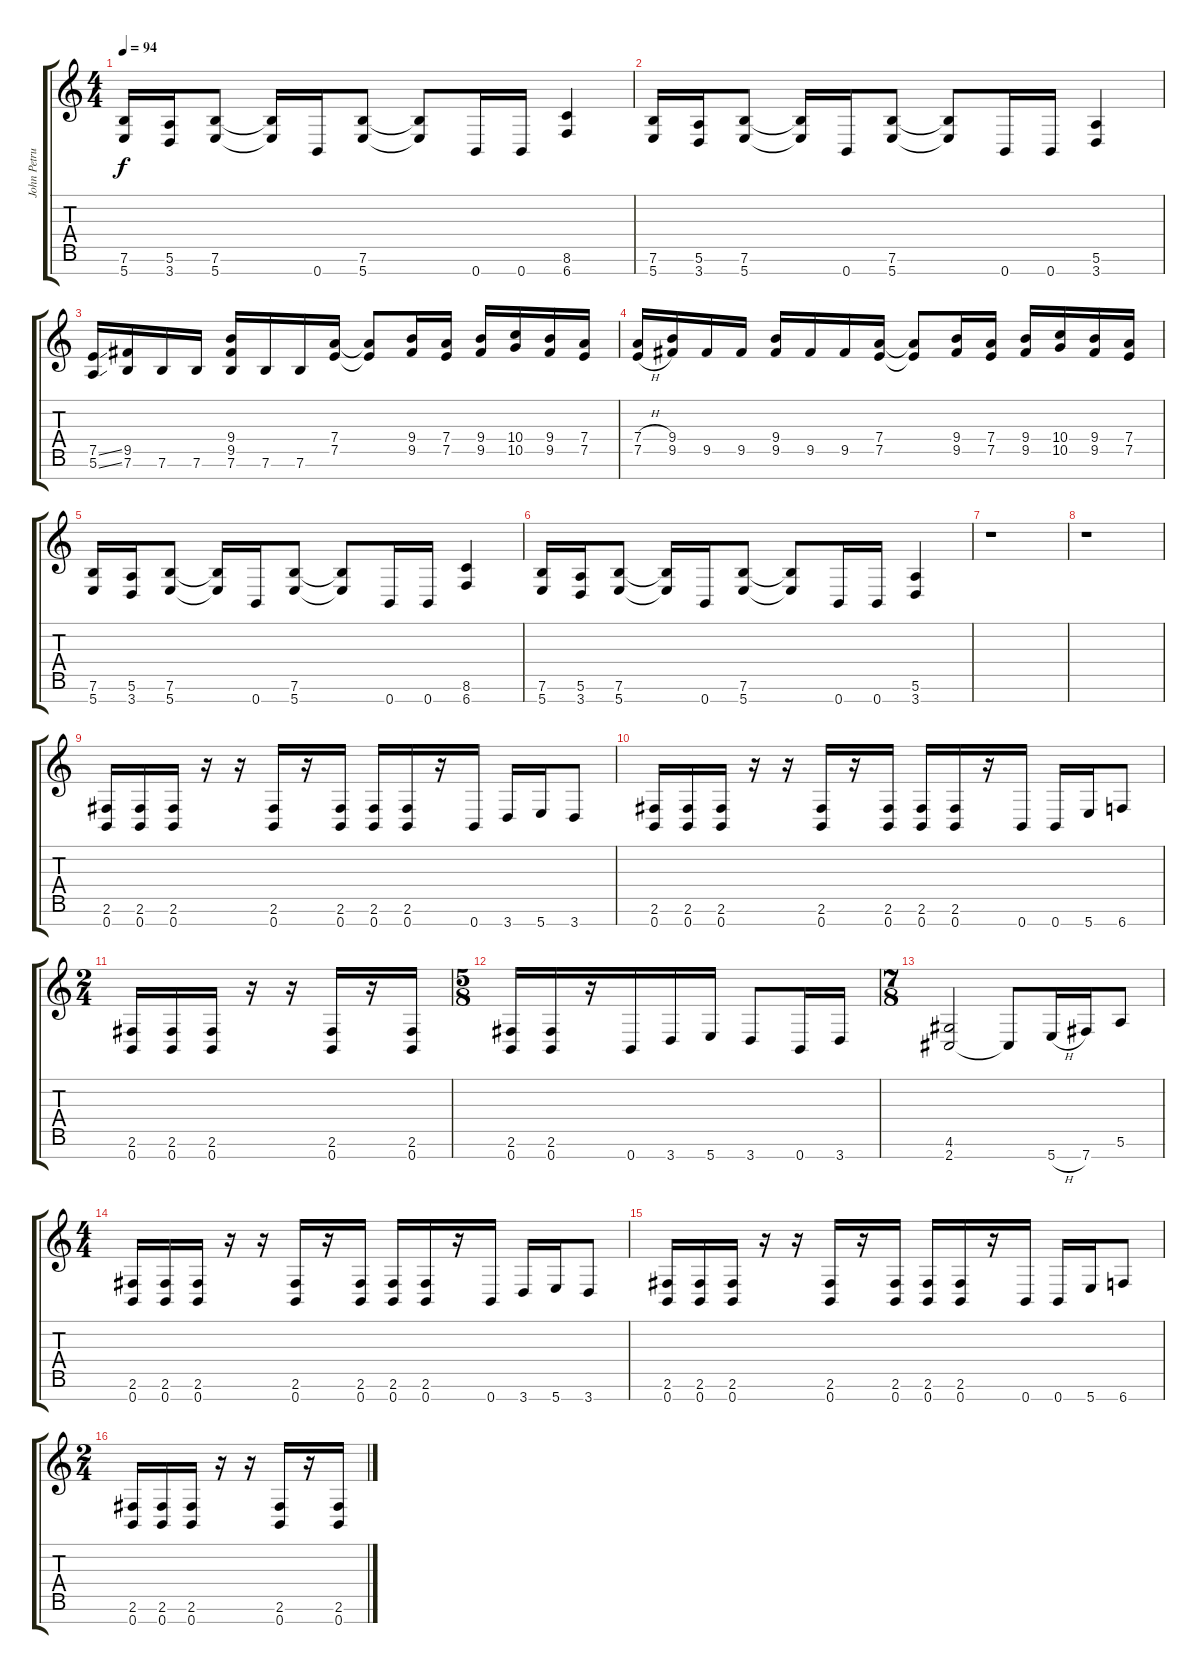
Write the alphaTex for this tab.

\track ("John Petrucci - 7 Strings Guitar" "John Petru") {instrument distortionguitar}
\staff {score tabs}
\tuning (E4 B3 G3 D3 A2 E2 B1) {hide}
\ts (4 4)
\tempo 94
\clef g2
\ks c
(7.6 5.7).16{dy f} (5.6 3.7).16 (7.6 5.7).8 (7.6{t} 5.7{t}).16 0.7.16 (7.6 5.7).8 (7.6{t} 5.7{t}).8 0.7.16 0.7.16 (8.6 6.7).4 |
(7.6 5.7).16 (5.6 3.7).16 (7.6 5.7).8 (7.6{t} 5.7{t}).16 0.7.16 (7.6 5.7).8 (7.6{t} 5.7{t}).8 0.7.16 0.7.16 (5.6 3.7).4 |
(7.5{ss} 5.6{ss}).16 (9.5 7.6).16 7.6.16 7.6.16 (9.4 9.5 7.6).16 7.6.16 7.6.16 (7.4 7.5).16 (7.4{t} 7.5{t}).8 (9.4 9.5).16 (7.4 7.5).16 (9.4 9.5).16 (10.4 10.5).16 (9.4 9.5).16 (7.4 7.5).16 |
(7.4{h} 7.5{h}).16 (9.4 9.5).16 9.5.16 9.5.16 (9.4 9.5).16 9.5.16 9.5.16 (7.4 7.5).16 (7.4{t} 7.5{t}).8 (9.4 9.5).16 (7.4 7.5).16 (9.4 9.5).16 (10.4 10.5).16 (9.4 9.5).16 (7.4 7.5).16 |
(7.6 5.7).16 (5.6 3.7).16 (7.6 5.7).8 (7.6{t} 5.7{t}).16 0.7.16 (7.6 5.7).8 (7.6{t} 5.7{t}).8 0.7.16 0.7.16 (8.6 6.7).4 |
(7.6 5.7).16 (5.6 3.7).16 (7.6 5.7).8 (7.6{t} 5.7{t}).16 0.7.16 (7.6 5.7).8 (7.6{t} 5.7{t}).8 0.7.16 0.7.16 (5.6 3.7).4 |
r.1 |
r.1 |
(2.6 0.7).16 (2.6 0.7).16 (2.6 0.7).16 r.16 r.16 (2.6 0.7).16 r.16 (2.6 0.7).16 (2.6 0.7).16 (2.6 0.7).16 r.16 0.7.16 3.7.16 5.7.16 3.7.8 |
(2.6 0.7).16 (2.6 0.7).16 (2.6 0.7).16 r.16 r.16 (2.6 0.7).16 r.16 (2.6 0.7).16 (2.6 0.7).16 (2.6 0.7).16 r.16 0.7.16 0.7.16 5.7.16 6.7.8 |
\ts (2 4)
(2.6 0.7).16 (2.6 0.7).16 (2.6 0.7).16 r.16 r.16 (2.6 0.7).16 r.16 (2.6 0.7).16 |
\ts (5 8)
(2.6 0.7).16 (2.6 0.7).16 r.16 0.7.16 3.7.16 5.7.16 3.7.8 0.7.16 3.7.16 |
\ts (7 8)
(4.6 2.7).2 2.7{t}.8 5.7{h}.16 7.7.16 5.6.8 |
\ts (4 4)
(2.6 0.7).16 (2.6 0.7).16 (2.6 0.7).16 r.16 r.16 (2.6 0.7).16 r.16 (2.6 0.7).16 (2.6 0.7).16 (2.6 0.7).16 r.16 0.7.16 3.7.16 5.7.16 3.7.8 |
(2.6 0.7).16 (2.6 0.7).16 (2.6 0.7).16 r.16 r.16 (2.6 0.7).16 r.16 (2.6 0.7).16 (2.6 0.7).16 (2.6 0.7).16 r.16 0.7.16 0.7.16 5.7.16 6.7.8 |
\ts (2 4)
(2.6 0.7).16 (2.6 0.7).16 (2.6 0.7).16 r.16 r.16 (2.6 0.7).16 r.16 (2.6 0.7).16
